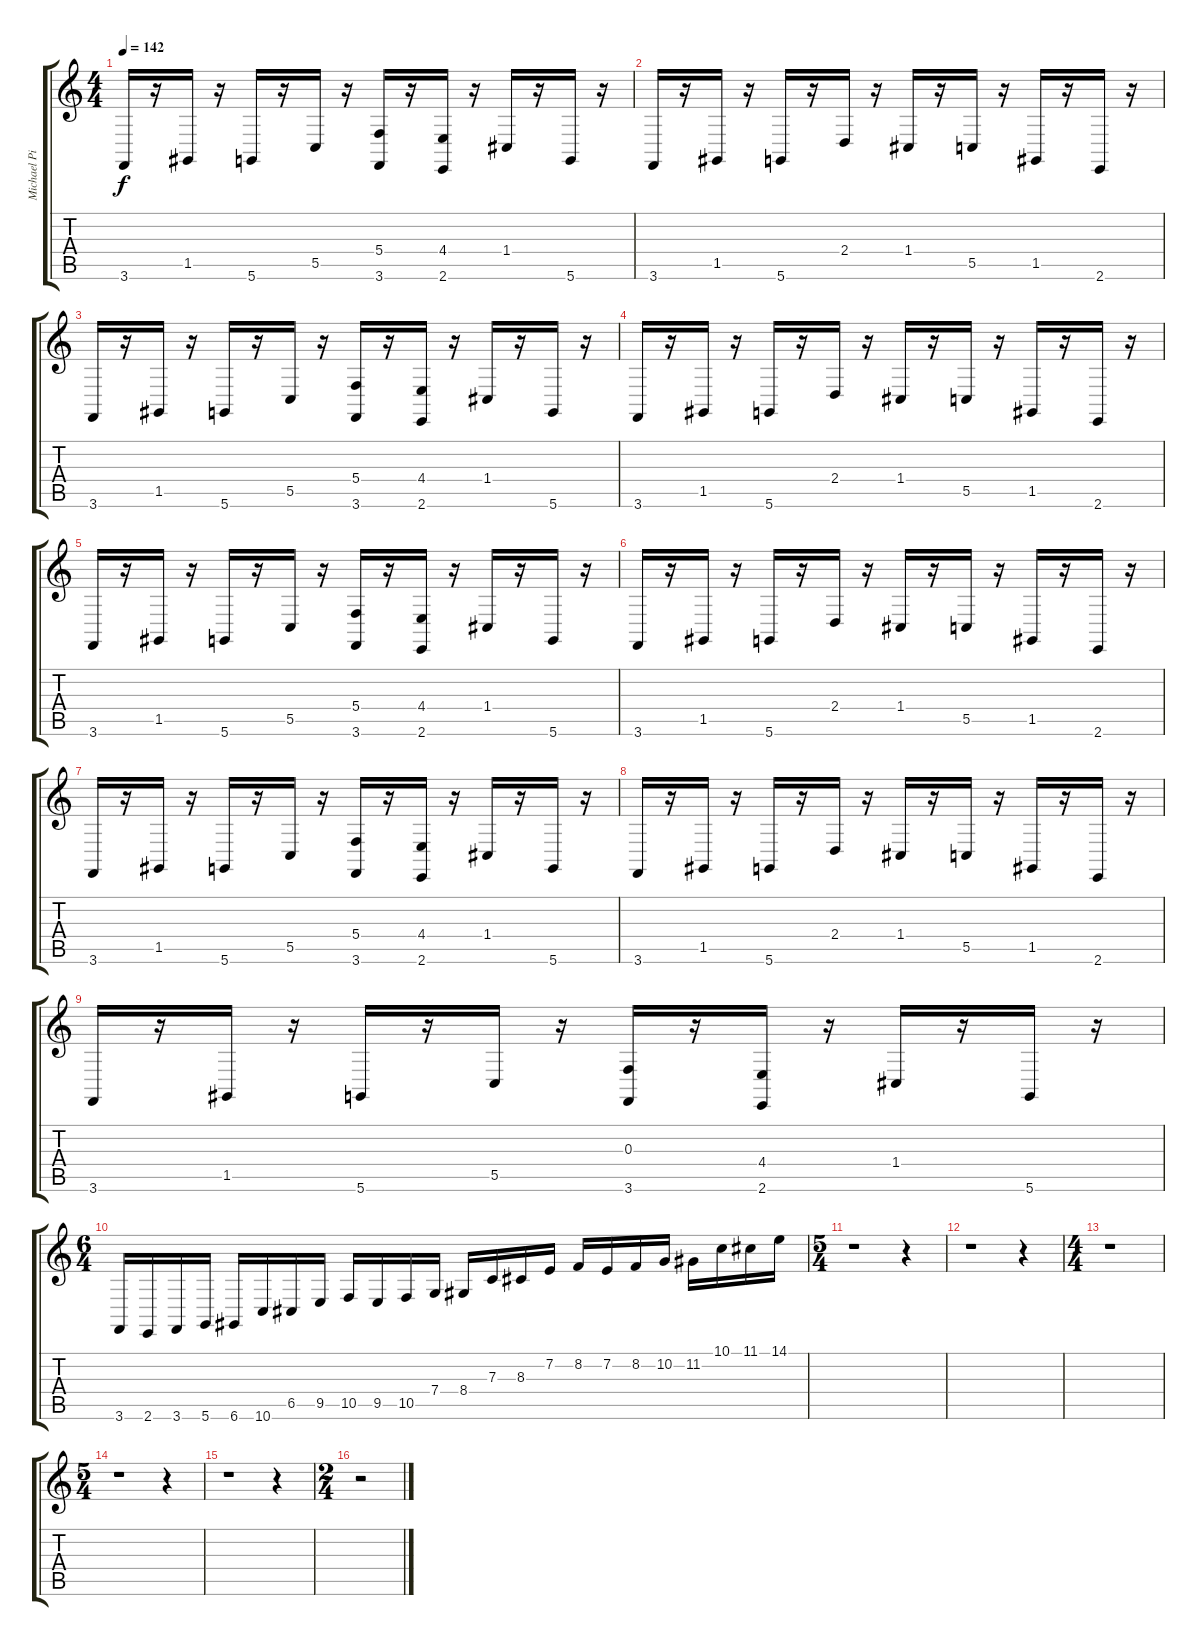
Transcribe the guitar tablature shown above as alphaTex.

\track ("Michael Pinella" "Michael Pi") {instrument acousticgrandpiano}
\staff {score tabs}
\tuning (D4 A3 F3 C3 G2 D2) {hide}
\ts (4 4)
\tempo 142
\clef g2
\ks c
3.6.16{dy f} r.16 1.5.16 r.16 5.6.16 r.16 5.5.16 r.16 (5.4 3.6).16 r.16 (4.4 2.6).16 r.16 1.4.16 r.16 5.6.16 r.16 |
3.6.16 r.16 1.5.16 r.16 5.6.16 r.16 2.4.16 r.16 1.4.16 r.16 5.5.16 r.16 1.5.16 r.16 2.6.16 r.16 |
3.6.16 r.16 1.5.16 r.16 5.6.16 r.16 5.5.16 r.16 (5.4 3.6).16 r.16 (4.4 2.6).16 r.16 1.4.16 r.16 5.6.16 r.16 |
3.6.16 r.16 1.5.16 r.16 5.6.16 r.16 2.4.16 r.16 1.4.16 r.16 5.5.16 r.16 1.5.16 r.16 2.6.16 r.16 |
3.6.16 r.16 1.5.16 r.16 5.6.16 r.16 5.5.16 r.16 (5.4 3.6).16 r.16 (4.4 2.6).16 r.16 1.4.16 r.16 5.6.16 r.16 |
3.6.16 r.16 1.5.16 r.16 5.6.16 r.16 2.4.16 r.16 1.4.16 r.16 5.5.16 r.16 1.5.16 r.16 2.6.16 r.16 |
3.6.16 r.16 1.5.16 r.16 5.6.16 r.16 5.5.16 r.16 (5.4 3.6).16 r.16 (4.4 2.6).16 r.16 1.4.16 r.16 5.6.16 r.16 |
3.6.16 r.16 1.5.16 r.16 5.6.16 r.16 2.4.16 r.16 1.4.16 r.16 5.5.16 r.16 1.5.16 r.16 2.6.16 r.16 |
3.6.16 r.16 1.5.16 r.16 5.6.16 r.16 5.5.16 r.16 (0.3 3.6).16 r.16 (4.4 2.6).16 r.16 1.4.16 r.16 5.6.16 r.16 |
\ts (6 4)
3.6.16 2.6.16 3.6.16 5.6.16 6.6.16 10.6.16 6.5.16 9.5.16 10.5.16 9.5.16 10.5.16 7.4.16 8.4.16 7.3.16 8.3.16 7.2.16 8.2.16 7.2.16 8.2.16 10.2.16 11.2.16 10.1.16 11.1.16 14.1.16 |
\ts (5 4)
r.1 r.4 |
r.1 r.4 |
\ts (4 4)
r.1 |
\ts (5 4)
r.1 r.4 |
r.1 r.4 |
\ts (2 4)
r.2
